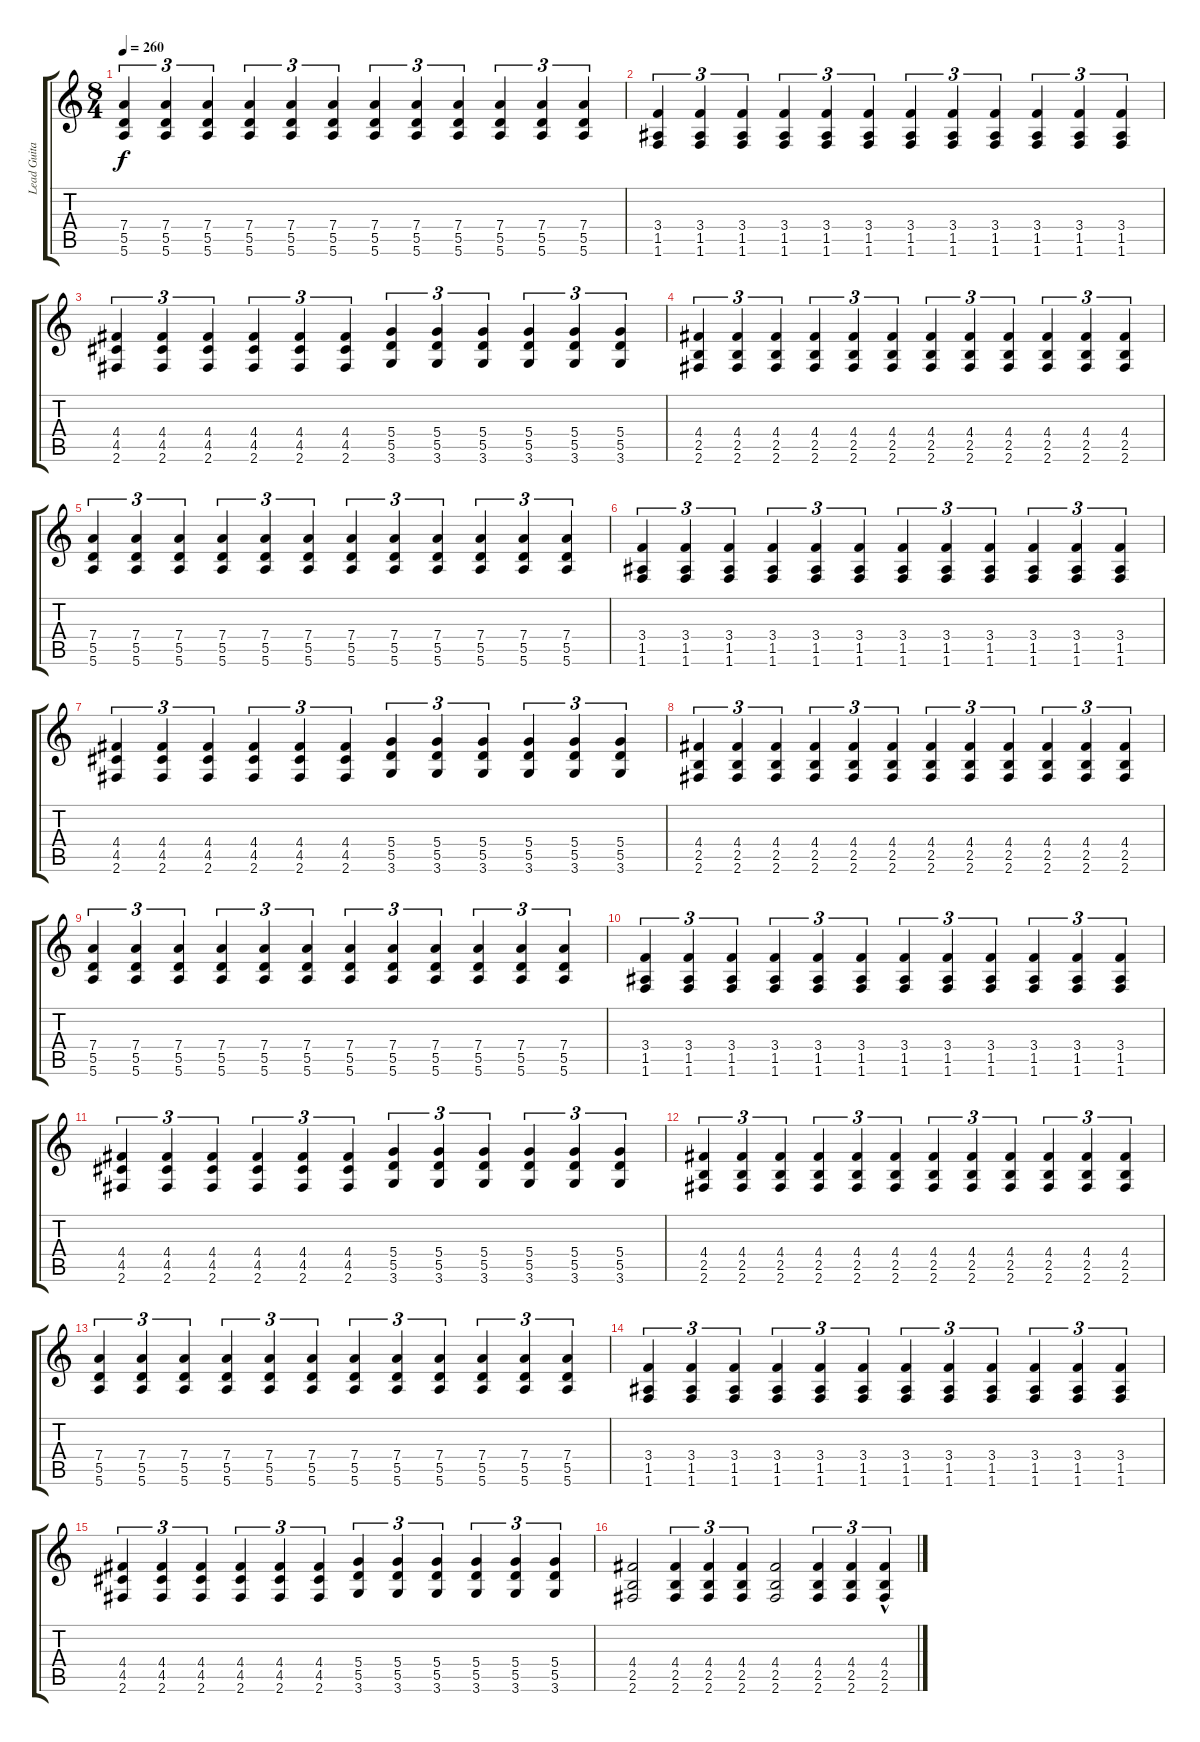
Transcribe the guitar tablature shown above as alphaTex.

\track ("Lead Guitar - > Galder" "Lead Guita") {instrument distortionguitar}
\staff {score tabs}
\tuning (E4 B3 G3 D3 A2 E2) {hide}
\ts (8 4)
\tempo 260
\clef g2
\ks c
(7.4 5.5 5.6).4{tu (3 2) dy f} (7.4 5.5 5.6).4{tu (3 2)} (7.4 5.5 5.6).4{tu (3 2)} (7.4 5.5 5.6).4{tu (3 2)} (7.4 5.5 5.6).4{tu (3 2)} (7.4 5.5 5.6).4{tu (3 2)} (7.4 5.5 5.6).4{tu (3 2)} (7.4 5.5 5.6).4{tu (3 2)} (7.4 5.5 5.6).4{tu (3 2)} (7.4 5.5 5.6).4{tu (3 2)} (7.4 5.5 5.6).4{tu (3 2)} (7.4 5.5 5.6).4{tu (3 2)} |
(3.4 1.5 1.6).4{tu (3 2)} (3.4 1.5 1.6).4{tu (3 2)} (3.4 1.5 1.6).4{tu (3 2)} (3.4 1.5 1.6).4{tu (3 2)} (3.4 1.5 1.6).4{tu (3 2)} (3.4 1.5 1.6).4{tu (3 2)} (3.4 1.5 1.6).4{tu (3 2)} (3.4 1.5 1.6).4{tu (3 2)} (3.4 1.5 1.6).4{tu (3 2)} (3.4 1.5 1.6).4{tu (3 2)} (3.4 1.5 1.6).4{tu (3 2)} (3.4 1.5 1.6).4{tu (3 2)} |
(4.4 4.5 2.6).4{tu (3 2)} (4.4 4.5 2.6).4{tu (3 2)} (4.4 4.5 2.6).4{tu (3 2)} (4.4 4.5 2.6).4{tu (3 2)} (4.4 4.5 2.6).4{tu (3 2)} (4.4 4.5 2.6).4{tu (3 2)} (5.4 5.5 3.6).4{tu (3 2)} (5.4 5.5 3.6).4{tu (3 2)} (5.4 5.5 3.6).4{tu (3 2)} (5.4 5.5 3.6).4{tu (3 2)} (5.4 5.5 3.6).4{tu (3 2)} (5.4 5.5 3.6).4{tu (3 2)} |
(4.4 2.5 2.6).4{tu (3 2)} (4.4 2.5 2.6).4{tu (3 2)} (4.4 2.5 2.6).4{tu (3 2)} (4.4 2.5 2.6).4{tu (3 2)} (4.4 2.5 2.6).4{tu (3 2)} (4.4 2.5 2.6).4{tu (3 2)} (4.4 2.5 2.6).4{tu (3 2)} (4.4 2.5 2.6).4{tu (3 2)} (4.4 2.5 2.6).4{tu (3 2)} (4.4 2.5 2.6).4{tu (3 2)} (4.4 2.5 2.6).4{tu (3 2)} (4.4 2.5 2.6).4{tu (3 2)} |
(7.4 5.5 5.6).4{tu (3 2)} (7.4 5.5 5.6).4{tu (3 2)} (7.4 5.5 5.6).4{tu (3 2)} (7.4 5.5 5.6).4{tu (3 2)} (7.4 5.5 5.6).4{tu (3 2)} (7.4 5.5 5.6).4{tu (3 2)} (7.4 5.5 5.6).4{tu (3 2)} (7.4 5.5 5.6).4{tu (3 2)} (7.4 5.5 5.6).4{tu (3 2)} (7.4 5.5 5.6).4{tu (3 2)} (7.4 5.5 5.6).4{tu (3 2)} (7.4 5.5 5.6).4{tu (3 2)} |
(3.4 1.5 1.6).4{tu (3 2)} (3.4 1.5 1.6).4{tu (3 2)} (3.4 1.5 1.6).4{tu (3 2)} (3.4 1.5 1.6).4{tu (3 2)} (3.4 1.5 1.6).4{tu (3 2)} (3.4 1.5 1.6).4{tu (3 2)} (3.4 1.5 1.6).4{tu (3 2)} (3.4 1.5 1.6).4{tu (3 2)} (3.4 1.5 1.6).4{tu (3 2)} (3.4 1.5 1.6).4{tu (3 2)} (3.4 1.5 1.6).4{tu (3 2)} (3.4 1.5 1.6).4{tu (3 2)} |
(4.4 4.5 2.6).4{tu (3 2)} (4.4 4.5 2.6).4{tu (3 2)} (4.4 4.5 2.6).4{tu (3 2)} (4.4 4.5 2.6).4{tu (3 2)} (4.4 4.5 2.6).4{tu (3 2)} (4.4 4.5 2.6).4{tu (3 2)} (5.4 5.5 3.6).4{tu (3 2)} (5.4 5.5 3.6).4{tu (3 2)} (5.4 5.5 3.6).4{tu (3 2)} (5.4 5.5 3.6).4{tu (3 2)} (5.4 5.5 3.6).4{tu (3 2)} (5.4 5.5 3.6).4{tu (3 2)} |
(4.4 2.5 2.6).4{tu (3 2)} (4.4 2.5 2.6).4{tu (3 2)} (4.4 2.5 2.6).4{tu (3 2)} (4.4 2.5 2.6).4{tu (3 2)} (4.4 2.5 2.6).4{tu (3 2)} (4.4 2.5 2.6).4{tu (3 2)} (4.4 2.5 2.6).4{tu (3 2)} (4.4 2.5 2.6).4{tu (3 2)} (4.4 2.5 2.6).4{tu (3 2)} (4.4 2.5 2.6).4{tu (3 2)} (4.4 2.5 2.6).4{tu (3 2)} (4.4 2.5 2.6).4{tu (3 2)} |
(7.4 5.5 5.6).4{tu (3 2)} (7.4 5.5 5.6).4{tu (3 2)} (7.4 5.5 5.6).4{tu (3 2)} (7.4 5.5 5.6).4{tu (3 2)} (7.4 5.5 5.6).4{tu (3 2)} (7.4 5.5 5.6).4{tu (3 2)} (7.4 5.5 5.6).4{tu (3 2)} (7.4 5.5 5.6).4{tu (3 2)} (7.4 5.5 5.6).4{tu (3 2)} (7.4 5.5 5.6).4{tu (3 2)} (7.4 5.5 5.6).4{tu (3 2)} (7.4 5.5 5.6).4{tu (3 2)} |
(3.4 1.5 1.6).4{tu (3 2)} (3.4 1.5 1.6).4{tu (3 2)} (3.4 1.5 1.6).4{tu (3 2)} (3.4 1.5 1.6).4{tu (3 2)} (3.4 1.5 1.6).4{tu (3 2)} (3.4 1.5 1.6).4{tu (3 2)} (3.4 1.5 1.6).4{tu (3 2)} (3.4 1.5 1.6).4{tu (3 2)} (3.4 1.5 1.6).4{tu (3 2)} (3.4 1.5 1.6).4{tu (3 2)} (3.4 1.5 1.6).4{tu (3 2)} (3.4 1.5 1.6).4{tu (3 2)} |
(4.4 4.5 2.6).4{tu (3 2)} (4.4 4.5 2.6).4{tu (3 2)} (4.4 4.5 2.6).4{tu (3 2)} (4.4 4.5 2.6).4{tu (3 2)} (4.4 4.5 2.6).4{tu (3 2)} (4.4 4.5 2.6).4{tu (3 2)} (5.4 5.5 3.6).4{tu (3 2)} (5.4 5.5 3.6).4{tu (3 2)} (5.4 5.5 3.6).4{tu (3 2)} (5.4 5.5 3.6).4{tu (3 2)} (5.4 5.5 3.6).4{tu (3 2)} (5.4 5.5 3.6).4{tu (3 2)} |
(4.4 2.5 2.6).4{tu (3 2)} (4.4 2.5 2.6).4{tu (3 2)} (4.4 2.5 2.6).4{tu (3 2)} (4.4 2.5 2.6).4{tu (3 2)} (4.4 2.5 2.6).4{tu (3 2)} (4.4 2.5 2.6).4{tu (3 2)} (4.4 2.5 2.6).4{tu (3 2)} (4.4 2.5 2.6).4{tu (3 2)} (4.4 2.5 2.6).4{tu (3 2)} (4.4 2.5 2.6).4{tu (3 2)} (4.4 2.5 2.6).4{tu (3 2)} (4.4 2.5 2.6).4{tu (3 2)} |
(7.4 5.5 5.6).4{tu (3 2)} (7.4 5.5 5.6).4{tu (3 2)} (7.4 5.5 5.6).4{tu (3 2)} (7.4 5.5 5.6).4{tu (3 2)} (7.4 5.5 5.6).4{tu (3 2)} (7.4 5.5 5.6).4{tu (3 2)} (7.4 5.5 5.6).4{tu (3 2)} (7.4 5.5 5.6).4{tu (3 2)} (7.4 5.5 5.6).4{tu (3 2)} (7.4 5.5 5.6).4{tu (3 2)} (7.4 5.5 5.6).4{tu (3 2)} (7.4 5.5 5.6).4{tu (3 2)} |
(3.4 1.5 1.6).4{tu (3 2)} (3.4 1.5 1.6).4{tu (3 2)} (3.4 1.5 1.6).4{tu (3 2)} (3.4 1.5 1.6).4{tu (3 2)} (3.4 1.5 1.6).4{tu (3 2)} (3.4 1.5 1.6).4{tu (3 2)} (3.4 1.5 1.6).4{tu (3 2)} (3.4 1.5 1.6).4{tu (3 2)} (3.4 1.5 1.6).4{tu (3 2)} (3.4 1.5 1.6).4{tu (3 2)} (3.4 1.5 1.6).4{tu (3 2)} (3.4 1.5 1.6).4{tu (3 2)} |
(4.4 4.5 2.6).4{tu (3 2)} (4.4 4.5 2.6).4{tu (3 2)} (4.4 4.5 2.6).4{tu (3 2)} (4.4 4.5 2.6).4{tu (3 2)} (4.4 4.5 2.6).4{tu (3 2)} (4.4 4.5 2.6).4{tu (3 2)} (5.4 5.5 3.6).4{tu (3 2)} (5.4 5.5 3.6).4{tu (3 2)} (5.4 5.5 3.6).4{tu (3 2)} (5.4 5.5 3.6).4{tu (3 2)} (5.4 5.5 3.6).4{tu (3 2)} (5.4 5.5 3.6).4{tu (3 2)} |
(4.4 2.5 2.6).2 (4.4 2.5 2.6).4{tu (3 2)} (4.4 2.5 2.6).4{tu (3 2)} (4.4 2.5 2.6).4{tu (3 2)} (4.4 2.5 2.6).2 (4.4 2.5 2.6).4{tu (3 2)} (4.4 2.5 2.6).4{tu (3 2)} (4.4 2.5{hac} 2.6{hac}).4{tu (3 2)}
